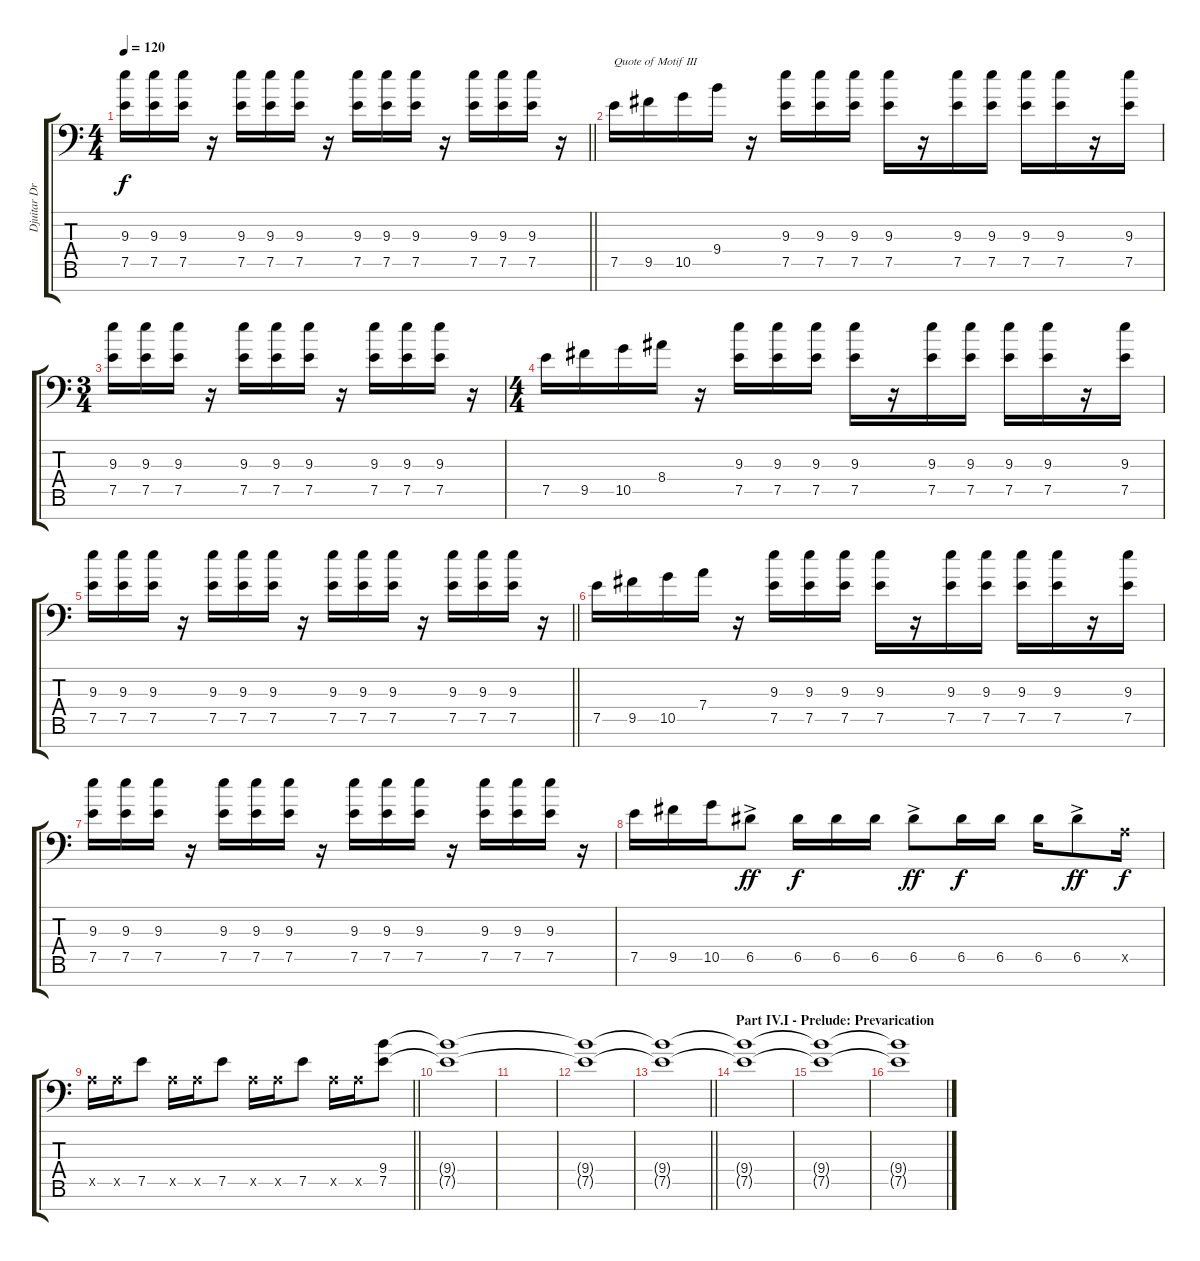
\track ("Djuitar Dropped A" "Djuitar Dr") {instrument distortionguitar}
\staff {score tabs}
\tuning (E4 B3 G3 D3 A2 E2 A1) {hide}
\ts (4 4)
\tempo 120
\clef f4
\barLineRight lightlight
\ks c
(9.3 7.5).16{dy f} (9.3 7.5).16 (9.3 7.5).16 r.16 (9.3 7.5).16 (9.3 7.5).16 (9.3 7.5).16 r.16 (9.3 7.5).16 (9.3 7.5).16 (9.3 7.5).16 r.16 (9.3 7.5).16 (9.3 7.5).16 (9.3 7.5).16 r.16 |
7.5.16{txt "Quote of Motif III"} 9.5.16 10.5.16 9.4.16 r.16 (9.3 7.5).16 (9.3 7.5).16 (9.3 7.5).16 (9.3 7.5).16 r.16 (9.3 7.5).16 (9.3 7.5).16 (9.3 7.5).16 (9.3 7.5).16 r.16 (9.3 7.5).16 |
\ts (3 4)
(9.3 7.5).16 (9.3 7.5).16 (9.3 7.5).16 r.16 (9.3 7.5).16 (9.3 7.5).16 (9.3 7.5).16 r.16 (9.3 7.5).16 (9.3 7.5).16 (9.3 7.5).16 r.16 |
\ts (4 4)
7.5.16 9.5.16 10.5.16 8.4.16 r.16 (9.3 7.5).16 (9.3 7.5).16 (9.3 7.5).16 (9.3 7.5).16 r.16 (9.3 7.5).16 (9.3 7.5).16 (9.3 7.5).16 (9.3 7.5).16 r.16 (9.3 7.5).16 |
\barLineRight lightlight
(9.3 7.5).16 (9.3 7.5).16 (9.3 7.5).16 r.16 (9.3 7.5).16 (9.3 7.5).16 (9.3 7.5).16 r.16 (9.3 7.5).16 (9.3 7.5).16 (9.3 7.5).16 r.16 (9.3 7.5).16 (9.3 7.5).16 (9.3 7.5).16 r.16 |
7.5.16 9.5.16 10.5.16 7.4.16 r.16 (9.3 7.5).16 (9.3 7.5).16 (9.3 7.5).16 (9.3 7.5).16 r.16 (9.3 7.5).16 (9.3 7.5).16 (9.3 7.5).16 (9.3 7.5).16 r.16 (9.3 7.5).16 |
(9.3 7.5).16 (9.3 7.5).16 (9.3 7.5).16 r.16 (9.3 7.5).16 (9.3 7.5).16 (9.3 7.5).16 r.16 (9.3 7.5).16 (9.3 7.5).16 (9.3 7.5).16 r.16 (9.3 7.5).16 (9.3 7.5).16 (9.3 7.5).16 r.16 |
7.5.16 9.5.16 10.5.16 6.5{ac}.8{dy ff} 6.5.16{dy f} 6.5.16 6.5.16 6.5{ac}.8{dy ff} 6.5.16{dy f} 6.5.16 6.5.16 6.5{ac}.8{dy ff} 0.5{x}.16{dy f} |
\barLineRight lightlight
0.5{x}.16 0.5{x}.16 7.5.8 0.5{x}.16 0.5{x}.16 7.5.8 0.5{x}.16 0.5{x}.16 7.5.8 0.5{x}.16 0.5{x}.16 (9.4 7.5).8 |
\section ("" "")
(9.4{t} 7.5{t}).1 |
|
(9.4{t} 7.5{t}).1{volume 0} |
\barLineRight lightlight
(9.4{t} 7.5{t}).1 |
\section ("" "Part IV.I - Prelude: Prevarication")
(9.4{t} 7.5{t}).1 |
(9.4{t} 7.5{t}).1 |
(9.4{t} 7.5{t}).1
